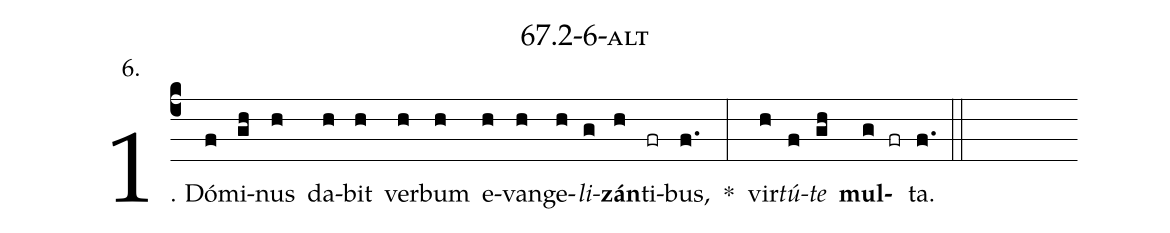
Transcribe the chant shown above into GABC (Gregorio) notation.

name: 67.2-6-alt;
annotation: 6.;
%%
(c4)1. Dó(f)mi(gh)nus(h) da(h)bit(h) ver(h)bum(h) e(h)van(h)ge(h)<i>li</i>(g)<b>zán</b>(h)ti(fr)bus,(f.) *(:) vir(h)<i>tú</i>(f)<i>te</i>(gh) <b>mul</b>(g fr)ta.(f.) (::)


%E(h) u(h) o(f) u(gh) a(g) e.(f.) (::)
